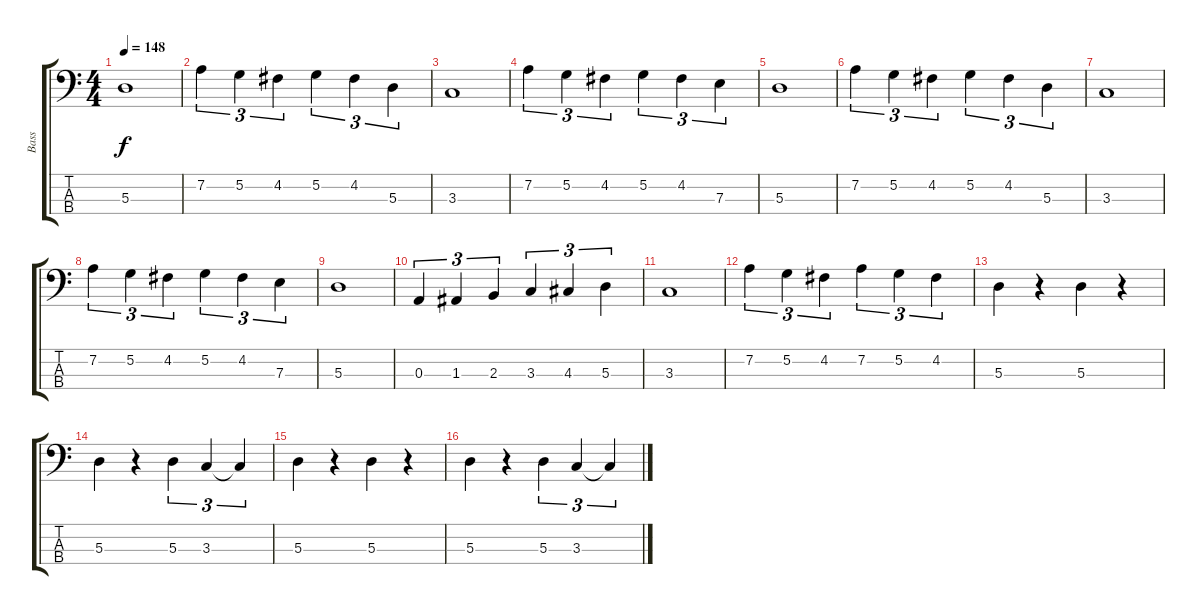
\track ("Bass" "Bass") {instrument electricbassfinger}
\staff {score tabs}
\tuning (G2 D2 A1 E1) {hide}
\ts (4 4)
\tempo 148
\clef f4
\ks c
5.3.1{dy f} |
7.2.4{tu (3 2)} 5.2.4{tu (3 2)} 4.2.4{tu (3 2)} 5.2.4{tu (3 2)} 4.2.4{tu (3 2)} 5.3.4{tu (3 2)} |
3.3.1 |
7.2.4{tu (3 2)} 5.2.4{tu (3 2)} 4.2.4{tu (3 2)} 5.2.4{tu (3 2)} 4.2.4{tu (3 2)} 7.3.4{tu (3 2)} |
5.3.1 |
7.2.4{tu (3 2)} 5.2.4{tu (3 2)} 4.2.4{tu (3 2)} 5.2.4{tu (3 2)} 4.2.4{tu (3 2)} 5.3.4{tu (3 2)} |
3.3.1 |
7.2.4{tu (3 2)} 5.2.4{tu (3 2)} 4.2.4{tu (3 2)} 5.2.4{tu (3 2)} 4.2.4{tu (3 2)} 7.3.4{tu (3 2)} |
5.3.1 |
0.3.4{tu (3 2)} 1.3.4{tu (3 2)} 2.3.4{tu (3 2)} 3.3.4{tu (3 2)} 4.3.4{tu (3 2)} 5.3.4{tu (3 2)} |
3.3.1 |
7.2.4{tu (3 2)} 5.2.4{tu (3 2)} 4.2.4{tu (3 2)} 7.2.4{tu (3 2)} 5.2.4{tu (3 2)} 4.2.4{tu (3 2)} |
5.3.4 r.4 5.3.4 r.4 |
5.3.4 r.4 5.3.4{tu (3 2)} 3.3.4{tu (3 2)} 3.3{t}.4{tu (3 2)} |
5.3.4 r.4 5.3.4 r.4 |
5.3.4 r.4 5.3.4{tu (3 2)} 3.3.4{tu (3 2)} 3.3{t}.4{tu (3 2)}
